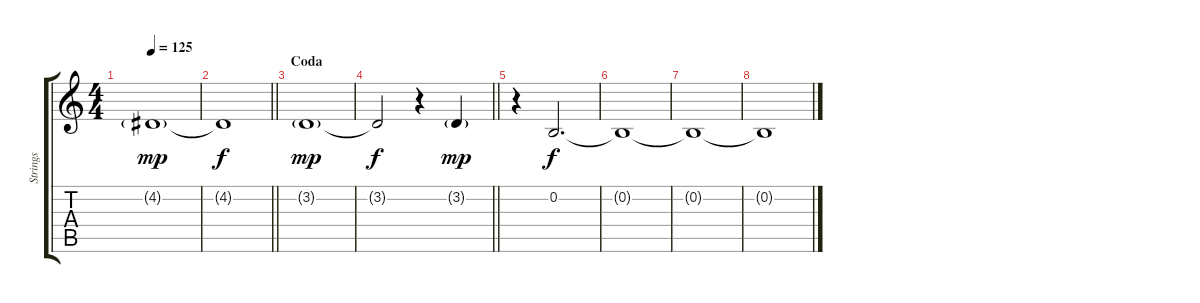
\track ("Strings" "Strings") {instrument stringensemble1}
\staff {score tabs}
\tuning (E4 B3 G3 D3 A2 E2) {hide}
\ts (4 4)
\tempo 125
\clef g2
\ks c
4.2{g}.1{dy mp} |
\barLineRight lightlight
4.2{t}.1{dy f} |
\section ("" "Coda")
3.2{g}.1{dy mp} |
\barLineRight lightlight
3.2{t}.2{dy f} r.4 3.2{g}.4{dy mp} |
r.4 0.2.2{d dy f} |
0.2{t}.1 |
0.2{t}.1 |
0.2{t}.1{volume 5}
